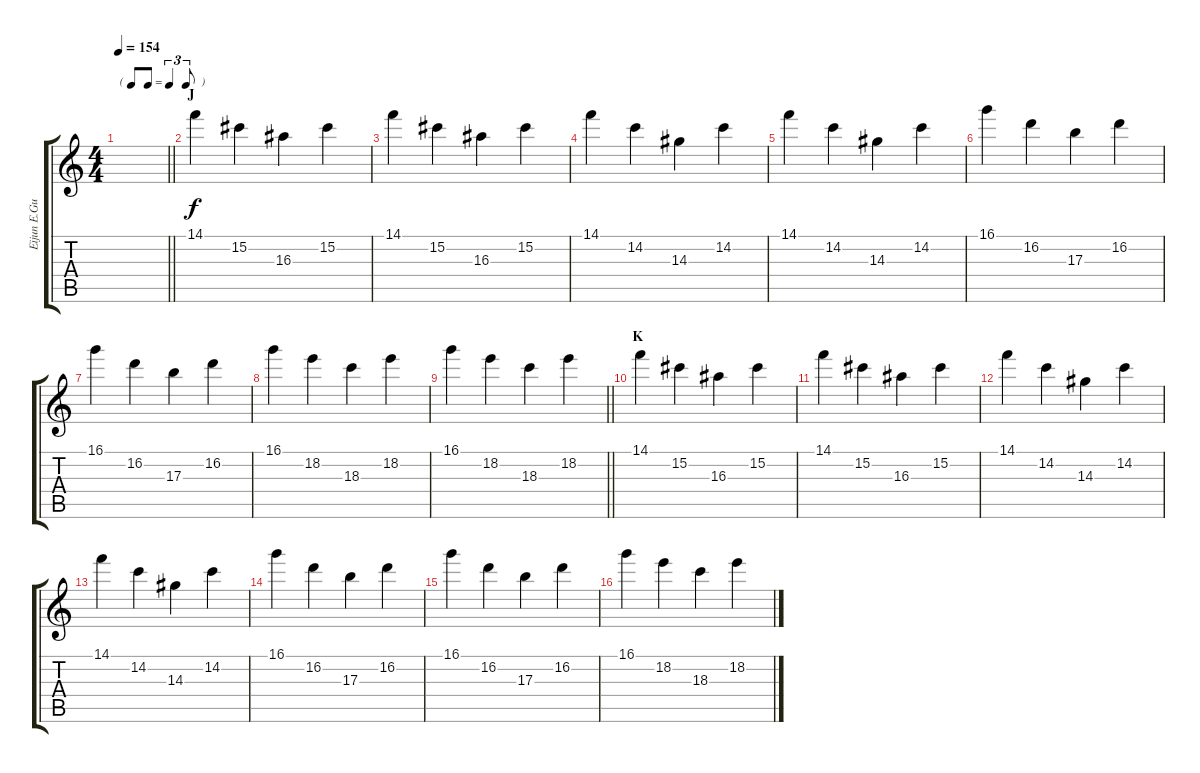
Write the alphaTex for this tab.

\track ("Eijun E.Guitar I" "Eijun E.Gu") {instrument electricguitarclean}
\staff {score tabs}
\tuning (Eb4 Bb3 Gb3 Db3 Ab2 Eb2) {hide}
\ts (4 4)
\tf triplet8th
\tempo 154
\clef g2
\barLineRight lightlight
\ks c
|
\section ("" "J")
14.1.4 15.2.4 16.3.4 15.2.4 |
14.1.4 15.2.4 16.3.4 15.2.4 |
14.1.4 14.2.4 14.3.4 14.2.4 |
14.1.4 14.2.4 14.3.4 14.2.4 |
16.1.4 16.2.4 17.3.4 16.2.4 |
16.1.4 16.2.4 17.3.4 16.2.4 |
16.1.4 18.2.4 18.3.4 18.2.4 |
\barLineRight lightlight
16.1.4 18.2.4 18.3.4 18.2.4 |
\section ("" "K")
14.1.4 15.2.4 16.3.4 15.2.4 |
14.1.4 15.2.4 16.3.4 15.2.4 |
14.1.4 14.2.4 14.3.4 14.2.4 |
14.1.4 14.2.4 14.3.4 14.2.4 |
16.1.4 16.2.4 17.3.4 16.2.4 |
16.1.4 16.2.4 17.3.4 16.2.4 |
16.1.4 18.2.4 18.3.4 18.2.4
